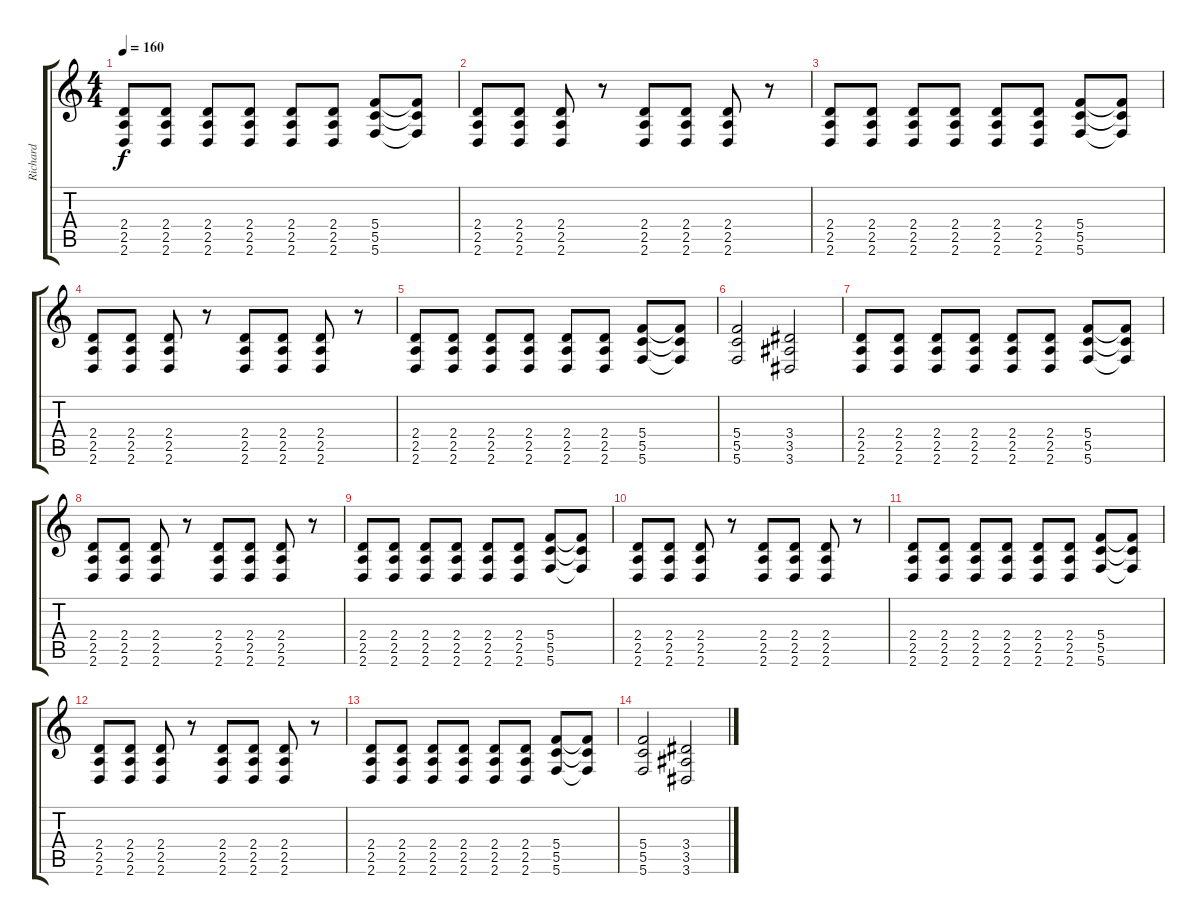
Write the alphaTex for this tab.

\track ("Richard" "Richard") {instrument distortionguitar}
\staff {score tabs}
\tuning (D4 A3 F3 C3 G2 C2) {hide}
\ts (4 4)
\tempo 160
\clef g2
\ks c
(2.4 2.5 2.6).8{dy f} (2.4 2.5 2.6).8 (2.4 2.5 2.6).8 (2.4 2.5 2.6).8 (2.4 2.5 2.6).8 (2.4 2.5 2.6).8 (5.4 5.5 5.6).8 (5.4{t} 5.5{t} 5.6{t}).8 |
(2.4 2.5 2.6).8 (2.4 2.5 2.6).8 (2.4 2.5 2.6).8 r.8 (2.4 2.5 2.6).8 (2.4 2.5 2.6).8 (2.4 2.5 2.6).8 r.8 |
(2.4 2.5 2.6).8 (2.4 2.5 2.6).8 (2.4 2.5 2.6).8 (2.4 2.5 2.6).8 (2.4 2.5 2.6).8 (2.4 2.5 2.6).8 (5.4 5.5 5.6).8 (5.4{t} 5.5{t} 5.6{t}).8 |
(2.4 2.5 2.6).8 (2.4 2.5 2.6).8 (2.4 2.5 2.6).8 r.8 (2.4 2.5 2.6).8 (2.4 2.5 2.6).8 (2.4 2.5 2.6).8 r.8 |
(2.4 2.5 2.6).8 (2.4 2.5 2.6).8 (2.4 2.5 2.6).8 (2.4 2.5 2.6).8 (2.4 2.5 2.6).8 (2.4 2.5 2.6).8 (5.4 5.5 5.6).8 (5.4{t} 5.5{t} 5.6{t}).8 |
(5.4 5.5 5.6).2 (3.4 3.5 3.6).2 |
(2.4 2.5 2.6).8 (2.4 2.5 2.6).8 (2.4 2.5 2.6).8 (2.4 2.5 2.6).8 (2.4 2.5 2.6).8 (2.4 2.5 2.6).8 (5.4 5.5 5.6).8 (5.4{t} 5.5{t} 5.6{t}).8 |
(2.4 2.5 2.6).8 (2.4 2.5 2.6).8 (2.4 2.5 2.6).8 r.8 (2.4 2.5 2.6).8 (2.4 2.5 2.6).8 (2.4 2.5 2.6).8 r.8 |
(2.4 2.5 2.6).8 (2.4 2.5 2.6).8 (2.4 2.5 2.6).8 (2.4 2.5 2.6).8 (2.4 2.5 2.6).8 (2.4 2.5 2.6).8 (5.4 5.5 5.6).8 (5.4{t} 5.5{t} 5.6{t}).8 |
(2.4 2.5 2.6).8 (2.4 2.5 2.6).8 (2.4 2.5 2.6).8 r.8 (2.4 2.5 2.6).8 (2.4 2.5 2.6).8 (2.4 2.5 2.6).8 r.8 |
(2.4 2.5 2.6).8 (2.4 2.5 2.6).8 (2.4 2.5 2.6).8 (2.4 2.5 2.6).8 (2.4 2.5 2.6).8 (2.4 2.5 2.6).8 (5.4 5.5 5.6).8 (5.4{t} 5.5{t} 5.6{t}).8 |
(2.4 2.5 2.6).8 (2.4 2.5 2.6).8 (2.4 2.5 2.6).8 r.8 (2.4 2.5 2.6).8 (2.4 2.5 2.6).8 (2.4 2.5 2.6).8 r.8 |
(2.4 2.5 2.6).8 (2.4 2.5 2.6).8 (2.4 2.5 2.6).8 (2.4 2.5 2.6).8 (2.4 2.5 2.6).8 (2.4 2.5 2.6).8 (5.4 5.5 5.6).8 (5.4{t} 5.5{t} 5.6{t}).8 |
(5.4 5.5 5.6).2 (3.4 3.5 3.6).2
